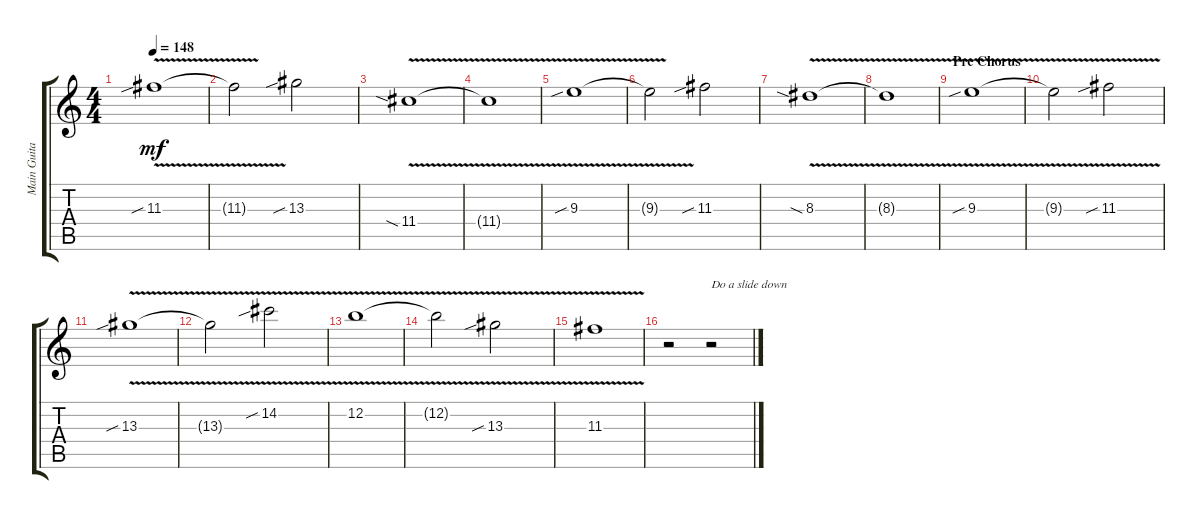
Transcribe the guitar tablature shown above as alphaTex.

\track ("Main Guitar" "Main Guita") {instrument distortionguitar}
\staff {score tabs}
\tuning (E4 B3 G3 D3 A2 E2) {hide}
\ts (4 4)
\tempo 148
\clef g2
\ks c
11.3{v sib}.1{dy mf} |
11.3{v t}.2 13.3{sib}.2 |
11.4{v sia}.1 |
11.4{v t}.1 |
9.3{v sib}.1 |
9.3{v t}.2 11.3{sib}.2 |
8.3{v sia}.1 |
8.3{v t}.1 |
\section ("" "Pre Chorus")
9.3{v sib}.1 |
9.3{v t}.2 11.3{v sib}.2 |
13.3{v sib}.1 |
13.3{v t}.2 14.2{v sib}.2 |
12.2{v}.1 |
12.2{v t}.2 13.3{v sib}.2 |
11.3{v}.1 |
r.2 r.2{txt "Do a slide down"}
